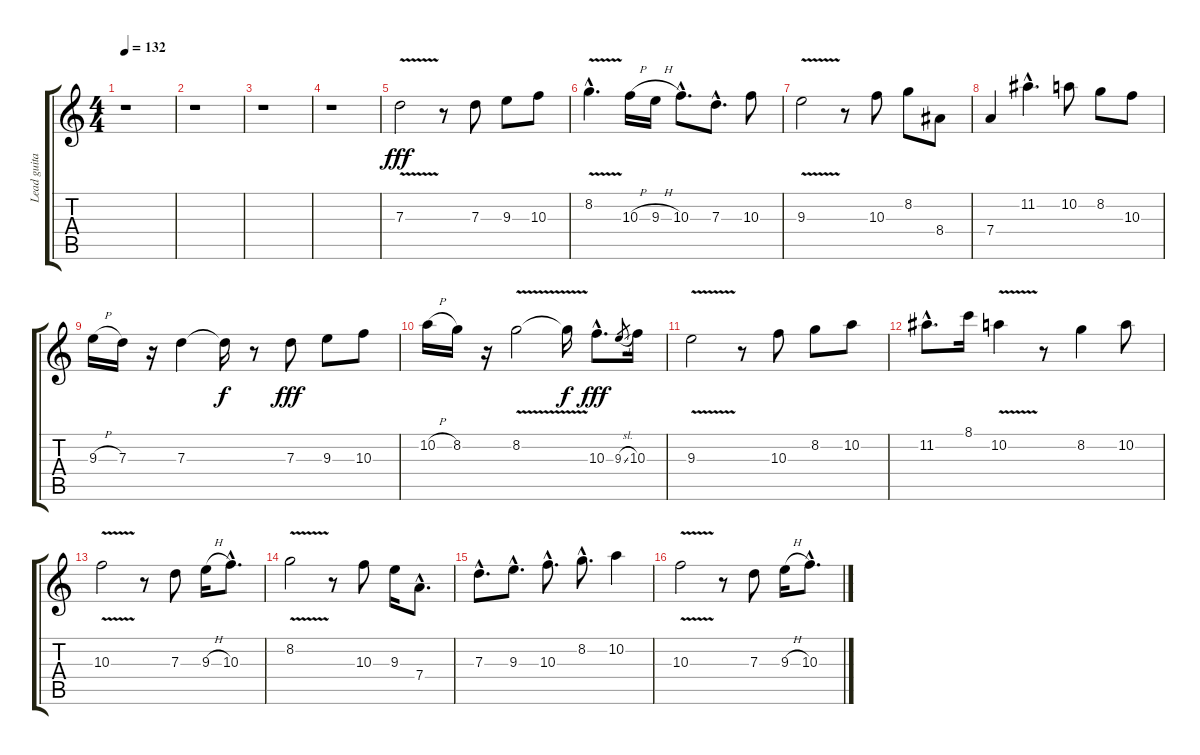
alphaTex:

\track ("Lead guitar" "Lead guita") {instrument overdrivenguitar}
\staff {score tabs}
\tuning (E4 B3 G3 D3 A2 E2) {hide}
\ts (4 4)
\tempo 132
\clef g2
\ks c
r.1{dy fff instrument overdrivenguitar} |
r.1 |
r.1 |
r.1 |
7.3{v}.2 r.8 7.3.8 9.3.8 10.3.8 |
8.2{v hac}.4{d} 10.3{h}.16 9.3{h}.16 10.3{hac}.8{d} 7.3{hac}.8{d} 10.3.8 |
9.3{v}.2 r.8 10.3.8 8.2.8 8.4.8 |
7.4.4 11.2{hac}.4{d} 10.2.8 8.2.8 10.3.8 |
9.3{h}.16 7.3.16 r.16 7.3.4 7.3{t}.16{dy f} r.8 7.3.8{dy fff} 9.3.8 10.3.8 |
10.2{h}.16 8.2.16 r.16 8.2{v}.2 8.2{t}.16{dy f} 10.3{hac}.8{d dy fff} 9.3{sl}.8{gr} 10.3.16 |
9.3{v}.2 r.8 10.3.8 8.2.8 10.2.8 |
11.2{hac}.8{d} 8.1.16 10.2{v}.4 r.8 8.2.4 10.2.8 |
10.3{v}.2 r.8 7.3.8 9.3{h}.16 10.3{hac}.8{d} |
8.2{v}.2 r.8 10.3.8 9.3.16 7.4{hac}.8{d} |
7.3{hac}.8{d} 9.3{hac}.8{d} 10.3{hac}.8{d} 8.2{hac}.8{d} 10.2.4 |
10.3{v}.2 r.8 7.3.8 9.3{h}.16 10.3{hac}.8{d}
